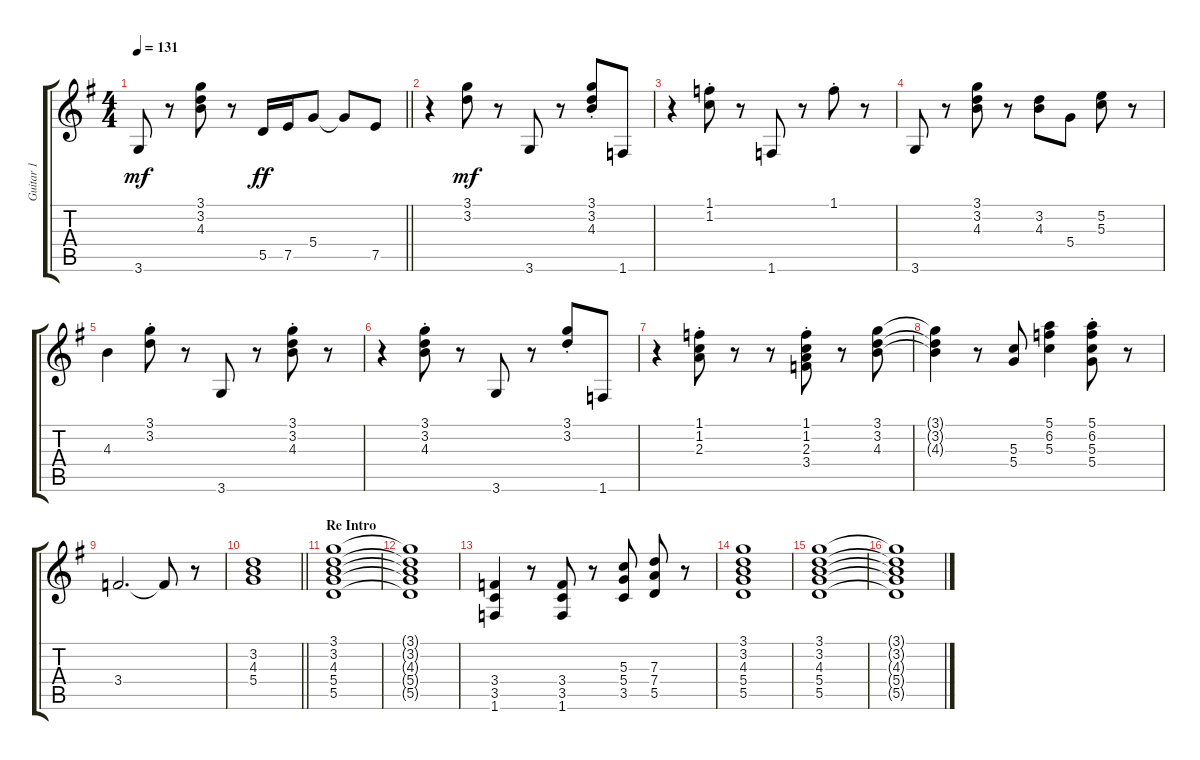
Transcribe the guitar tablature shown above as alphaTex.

\track ("Guitar 1" "Guitar 1") {instrument overdrivenguitar}
\staff {score tabs}
\tuning (E4 B3 G3 D3 A2 E2) {hide}
\ts (4 4)
\tempo 131
\clef g2
\barLineRight lightlight
\ks g
3.6.8{dy mf} r.8 (3.1 3.2 4.3).8 r.8 5.5.16{dy ff volume 10} 7.5.16 5.4.8 5.4{t}.8 7.5.8 |
r.4{volume 7} (3.1 3.2).8{dy mf} r.8 3.6.8 r.8 (3.1{st} 3.2{st} 4.3{st}).8 1.6.8 |
r.4 (1.1{st} 1.2{st}).8 r.8 1.6.8 r.8 1.1{st}.8 r.8 |
3.6.8 r.8 (3.1 3.2 4.3).8 r.8 (3.2 4.3).8 5.4.8 (5.2 5.3).8 r.8 |
4.3.4 (3.1{st} 3.2{st}).8 r.8 3.6.8 r.8 (3.1{st} 3.2{st} 4.3{st}).8 r.8 |
r.4 (3.1{st} 3.2{st} 4.3{st}).8 r.8 3.6.8 r.8 (3.1{st} 3.2{st}).8 1.6.8 |
r.4 (1.1{st} 1.2{st} 2.3{st}).8 r.8 r.8 (1.1{st} 1.2{st} 2.3{st} 3.4{st}).8 r.8 (3.1 3.2 4.3).8 |
(3.1{t} 3.2{t} 4.3{t}).4 r.8 (5.3 5.4).8 (5.1 6.2 5.3).4 (5.1{st} 6.2{st} 5.3{st} 5.4{st}).8 r.8 |
3.4.2{d} 3.4{t}.8 r.8 |
\barLineRight lightlight
(3.2 4.3 5.4).1 |
\section ("" "Re Intro")
(3.1 3.2 4.3 5.4 5.5).1 |
(3.1{t} 3.2{t} 4.3{t} 5.4{t} 5.5{t}).1 |
(3.4 3.5 1.6).4 r.8 (3.4 3.5 1.6).8 r.8 (5.3 5.4 3.5).8 (7.3 7.4 5.5).8 r.8 |
(3.1 3.2 4.3 5.4 5.5).1 |
(3.1 3.2 4.3 5.4 5.5).1 |
(3.1{t} 3.2{t} 4.3{t} 5.4{t} 5.5{t}).1
